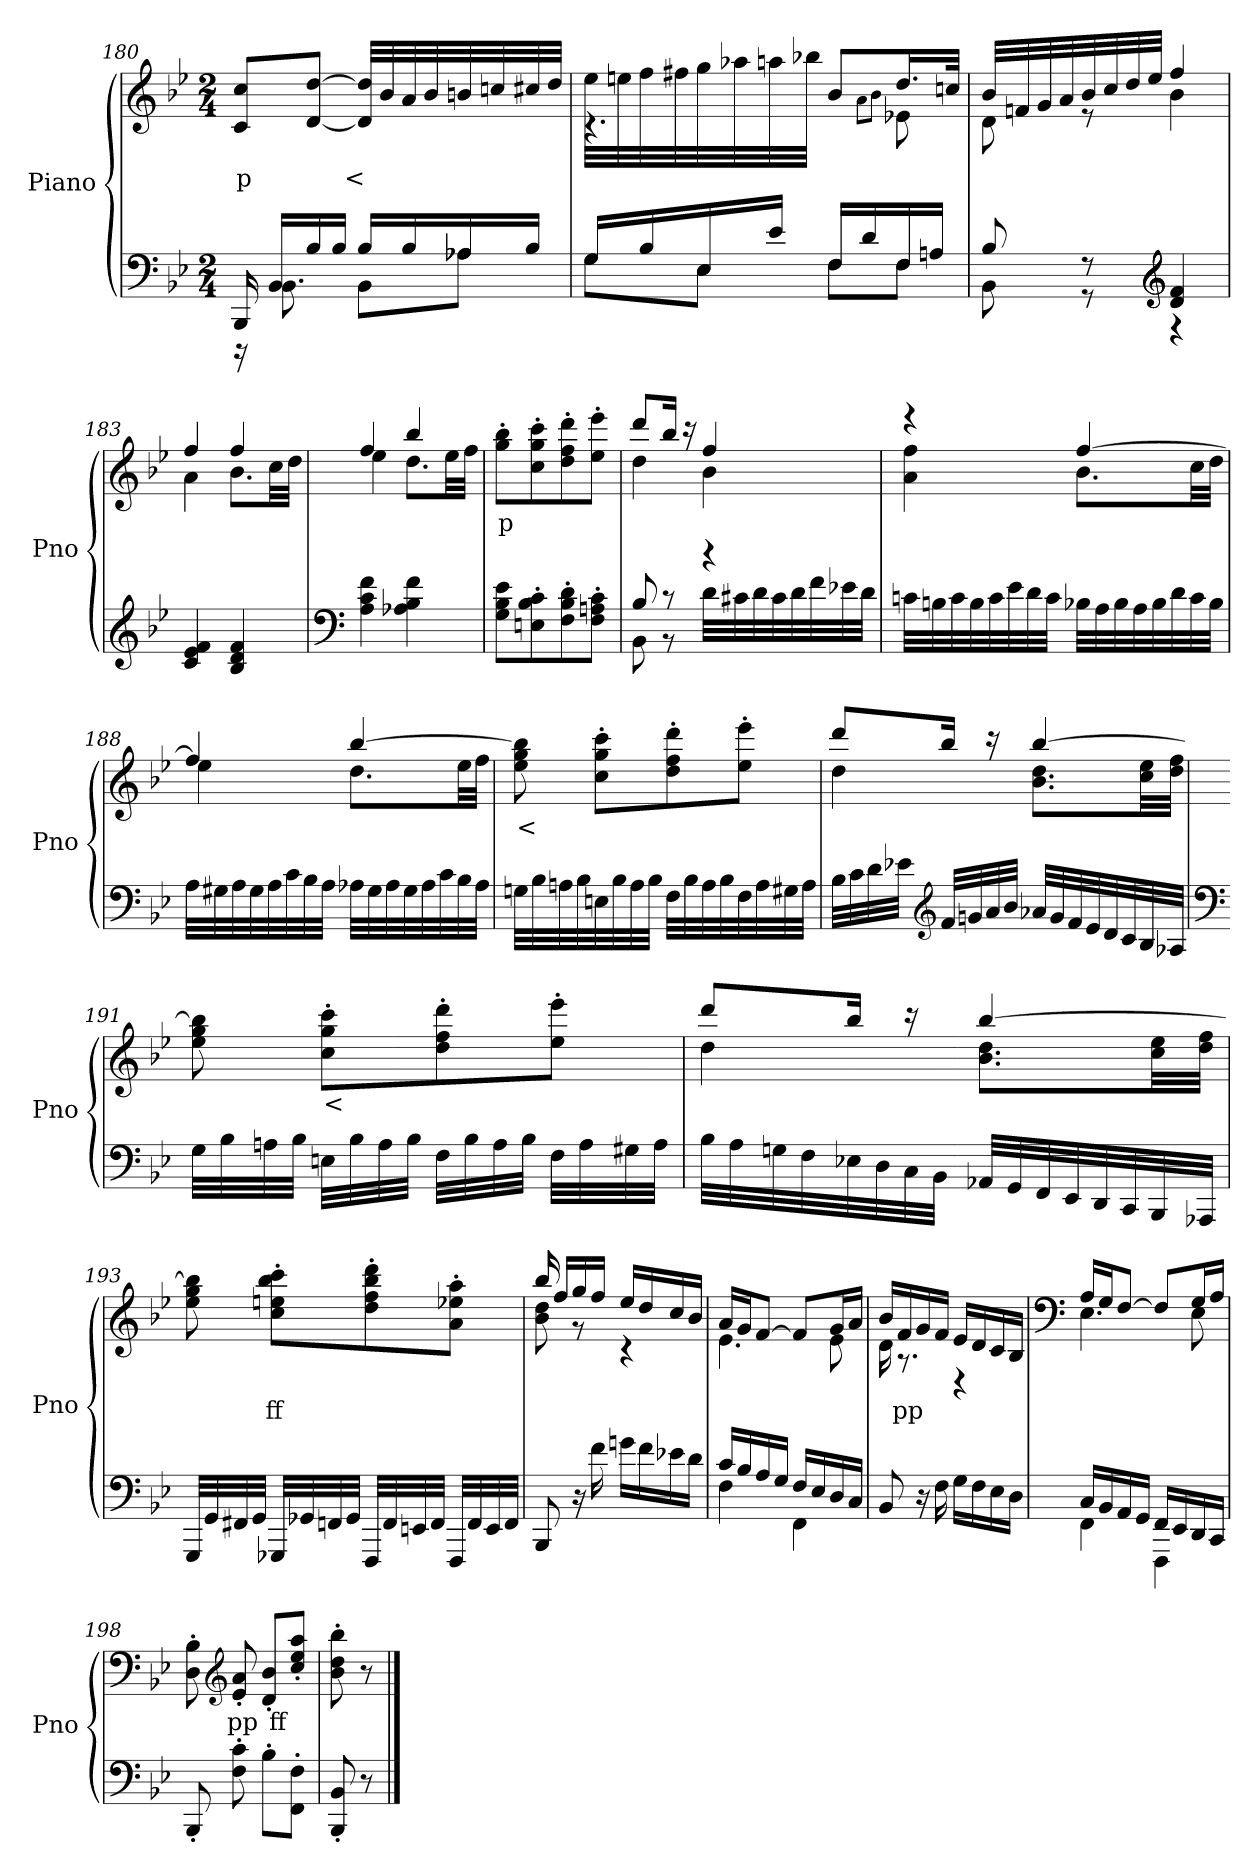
**kern	**kern	**text
*part2	*part1	*part1
*staff2	*staff1	*staff1
*I"Piano	*I"Piano	*
*I'Pno	*I'Pno	*
!!LO:PB:g=z
*clefF4	*clefG2	*
*k[b-e-]	*k[b-e-]	*
*B-:	*B-:	*
*M2/4	*M2/4	*
=180	=180	=180
*^	*	*
!	!	!	!LO:LY:b
16BBB-/	16r	8c/ 8cc/L	p
16BB-/LL	8.BB-\	.	.
16B-/	.	[8d/ [8dd/J	.
16B-/JJ	.	.	.
!	!	!	!LO:LY:b
16B-/LL	8BB-\L	32d/] 32dd/]LLL	<
.	.	32b-/	.
16B-/	.	32a/	.
.	.	32b-/	.
16A-X/	8A-\J	32bn/	.
.	.	32ccn/	.
16B-/JJ	.	32cc#X/	.
.	.	32dd/JJJ	.
=181	=181	=181	=181
*	*	*^	*
16G/LL	8G\L	32ee-\LLL	4.r	.
.	.	32een\	.	.
16B-/	.	32ff\	.	.
.	.	32ff#X\	.	.
16E-/	8E-\J	32gg\	.	.
.	.	32aa-X\	.	.
16e-/JJ	.	32aan\	.	.
.	.	32bb-X\JJJ	.	.
16F/LL	8F\L	8b-/L	.	.
16d/	.	.	.	.
.	.	.	8qa\L	.
.	.	.	8qb-\J	.
16F/	8F\J	16.dd/L	8e-X\	.
16An/JJ	.	.	.	.
.	.	32ccn/JJk	.	.
=182	=182	=182	=182	=182
8B-/	8BB-\	32b-/LLL	8d\	.
.	.	32fn/	.	.
.	.	32g/	.	.
.	.	32a/	.	.
8r	8r	32b-/	8r	.
.	.	32cc/	.	.
.	.	32dd/	.	.
.	.	32ee-/JJJ	.	.
*clefG2	*	*	*	*
4d/ 4f/	4r	4ff/	4b-\	.
*v	*v	*	*	*
=183	=183	=183	=183
4c/ 4e-/ 4f/	4ff/	4a\	.
4B-/ 4d/ 4f/	4ff/	8.b-\L	.
.	.	32cc\LL	.
.	.	32dd\JJJ	.
=184	=184	=184	=184
*clefF4	*	*	*
4A\ 4c\ 4f\	4ff/	4ee-\	.
4A-X\ 4B-\ 4f\	4bb-/	8.dd\L	.
.	.	32ee-\LL	.
.	.	32ff\JJJ	.
!!LO:LB:g=z
=185	=185	=185	=185
!	!	!	!LO:LY:b
*	*v	*v	*
8G\ 8B-\ 8e-\L	8gg\' 8bb-\'L	p
8En\' 8B-\' 8c\'	8cc\' 8gg\' 8ccc\'	.
8F\' 8B-\' 8d\'	8dd\' 8ff\' 8ddd\'	.
8F\' 8An\' 8c\'J	8ee-\' 8eee-\'J	.
=186	=186	=186
*^	*^	*
8B-/	8BB-\	8ddd/L	4dd\	.
8r	8r	16bb-/Jk	.	.
.	.	16r	.	.
4r	32d\LLL	4ff/	4b-\	.
.	32c#X\	.	.	.
.	32d\	.	.	.
.	32c#\	.	.	.
.	32d\	.	.	.
.	32f\	.	.	.
.	32e-X\	.	.	.
.	32d\JJJ	.	.	.
*v	*v	*	*	*
=187	=187	=187	=187
32cn\LLL	4r	4a\ 4ff\	.
32Bn\	.	.	.
32c\	.	.	.
32B\	.	.	.
32c\	.	.	.
32e-\	.	.	.
32d\	.	.	.
32c\JJJ	.	.	.
32B-X\LLL	[4ff/	8.b-\L	.
32A\	.	.	.
32B-\	.	.	.
32A\	.	.	.
32B-\	.	.	.
32d\	.	.	.
32c\	.	32cc\LL	.
32B-\JJJ	.	32dd\JJJ	.
!!LO:LB:g=z	!!
=188	=188	=188	=188
32A\LLL	4ff/]	4ee-\	.
32G#X\	.	.	.
32A\	.	.	.
32G#\	.	.	.
32A\	.	.	.
32c\	.	.	.
32B-\	.	.	.
32A\JJJ	.	.	.
32A-X\LLL	[4bb-/	8.dd\L	.
32G#\	.	.	.
32A-\	.	.	.
32G#\	.	.	.
32A-\	.	.	.
32c\	.	.	.
32B-\	.	32ee-\LL	.
32A-\JJJ	.	32ff\JJJ	.
=189	=189	=189	=189
!	!	!	!LO:LY:b
*	*v	*v	*
32Gn\LLL	8ee-\ 8gg\ 8bb-\]	<
32B-\	.	.
32An\	.	.
32B-\	.	.
32En\	8cc\' 8gg\' 8ccc\'L	.
32B-\	.	.
32A\	.	.
32B-\JJJ	.	.
32F\LLL	8dd\' 8ff\' 8ddd\'	.
32B-\	.	.
32A\	.	.
32B-\	.	.
32F\	8ee-\' 8eee-\'J	.
32A\	.	.
32G#X\	.	.
32A\JJJ	.	.
=190	=190	=190
*	*^	*
32B-\LLL	8ddd/L	4dd\	.
32c\	.	.	.
32d\	.	.	.
32e-X\JJJ	.	.	.
*clefG2	*	*	*
32f/LLL	16bb-/Jk	.	.
32gn/	.	.	.
32a/	16r	.	.
32b-/JJJ	.	.	.
32a-X/LLL	[4bb-/	8.b-\ 8.dd\L	.
32g/	.	.	.
32f/	.	.	.
32e-/	.	.	.
32d/	.	.	.
32c/	.	.	.
32B-/	.	32cc\ 32ee-\LL	.
32A-X/JJJ	.	32dd\ 32ff\JJJ	.
*	*v	*v	*
!!LO:LB:g=z
=191	=191	=191
*clefF4	*	*
32G\LLL	8ee-\ 8gg\ 8bb-\]	.
32B-\	.	.
32An\	.	.
32B-\JJJ	.	.
!	!	!LO:LY:b
32En\LLL	8cc\' 8gg\' 8ccc\'L	<
32B-\	.	.
32A\	.	.
32B-\JJJ	.	.
32F\LLL	8dd\' 8ff\' 8ddd\'	.
32B-\	.	.
32A\	.	.
32B-\JJJ	.	.
32F\LLL	8ee-\' 8eee-\'J	.
32A\	.	.
32G#X\	.	.
32A\JJJ	.	.
=192	=192	=192
*	*^	*
32B-\LLL	8ddd/L	4dd\	.
32A\	.	.	.
32Gn\	.	.	.
32F\	.	.	.
32E-X\	16bb-/Jk	.	.
32D\	.	.	.
32C\	16r	.	.
32BB-\JJJ	.	.	.
32AA-X/LLL	[4bb-/	8.b-\ 8.dd\L	.
32GG/	.	.	.
32FF/	.	.	.
32EE-/	.	.	.
32DD/	.	.	.
32CC/	.	.	.
32BBB-/	.	32cc\ 32ee-\LL	.
32AAA-X/JJJ	.	32dd\ 32ff\JJJ	.
*	*v	*v	*
=193	=193	=193
32GGG/LLL	8ee-\ 8gg\ 8bb-\]	.
32GG/	.	.
32FF#X/	.	.
32GG/JJJ	.	.
!	!	!LO:LY:b
32GGG-X/LLL	8cc\' 8een\' 8bb-\' 8ccc\'L	ff
32GG-X/	.	.
32FFn/	.	.
32GG-/JJJ	.	.
32FFF/LLL	8dd\' 8ff\' 8bb-\' 8ddd\'	.
32FF/	.	.
32EEn/	.	.
32FF/JJJ	.	.
32FFF/LLL	8a\' 8ee-X\' 8aa\'J	.
32FF/	.	.
32EE/	.	.
32FF/JJJ	.	.
!!LO:LB:g=z
=194	=194	=194
*	*^	*
8BBB-/	16bb-/	8b-\ 8dd\	.
.	16ff/LL	.	.
16r	16gg/	8r	.
16f\	16ff/JJ	.	.
16gn\LL	16ee-/LL	4r	.
16f\	16dd/	.	.
16e-X\	16cc/	.	.
16d\JJ	16b-/JJ	.	.
=195	=195	=195	=195
*^	*	*	*
16c/LL	4F\	16a/LL	4.e-\	.
16B-/	.	16g/J	.	.
16A/	.	[8f/J	.	.
16G/JJ	.	.	.	.
16F/LL	4FF\	8f/L]	.	.
16E-/	.	.	.	.
16D/	.	16g/L	8e-\	.
16C/JJ	.	16a/JJ	.	.
*v	*v	*	*	*
=196	=196	=196	=196
8BB-/	16b-/LL	16d\	.
!	!	!	!LO:LY:a
.	16f/	8.r	pp
16r	16g/	.	.
16F\	16f/JJ	.	.
16G\LL	16e-/LL	4r	.
16F\	16d/	.	.
16E-\	16c/	.	.
16D\JJ	16B-/JJ	.	.
=197	=197	=197	=197
*	*clefF4	*	*
*^	*	*	*
16C/LL	4FF\	16A/LL	4.E-\	.
16BB-/	.	16G/J	.	.
16AA/	.	[8F/J	.	.
16GG/JJ	.	.	.	.
16FF/LL	4FFF\	8F/L]	.	.
16EE-/	.	.	.	.
16DD/	.	16G/L	8E-\	.
16CC/JJ	.	16A/JJ	.	.
*v	*v	*	*	*
*	*v	*v	*
=198	=198	=198
8BBB-'/	8D\' 8B-\'	.
*	*clefG2	*
!	!	!LO:LY:b
8F\' 8c\'	8e-/' 8a/'	pp
8B-'\L	8d/' 8b-/'L	.
!	!	!LO:LY:b
8FF\' 8F\'J	8cc/' 8ee-/' 8aa/'J	ff
=199	=199	=199
8BBB-/' 8BB-/'	8b-\' 8dd\' 8bb-\'	.
8r	8r	.
==	==	==
*-	*-	*-
